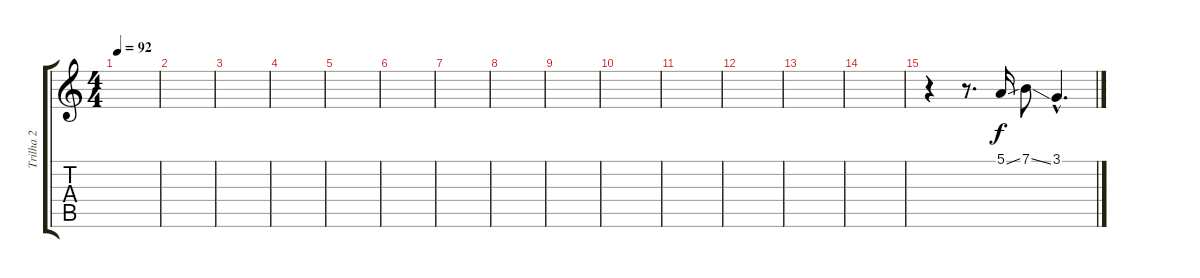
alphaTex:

\track ("Trilha 2" "Trilha 2") {instrument lead6voice}
\staff {score tabs}
\tuning (E4 B3 G3 D3 A2 E2) {hide}
\ts (4 4)
\tempo 92
\clef g2
\ks c
|
|
|
|
|
|
|
|
|
|
|
|
|
|
r.4 r.8{d} 5.1{ss}.16 7.1{ss}.8 3.1{hac}.4{d}
